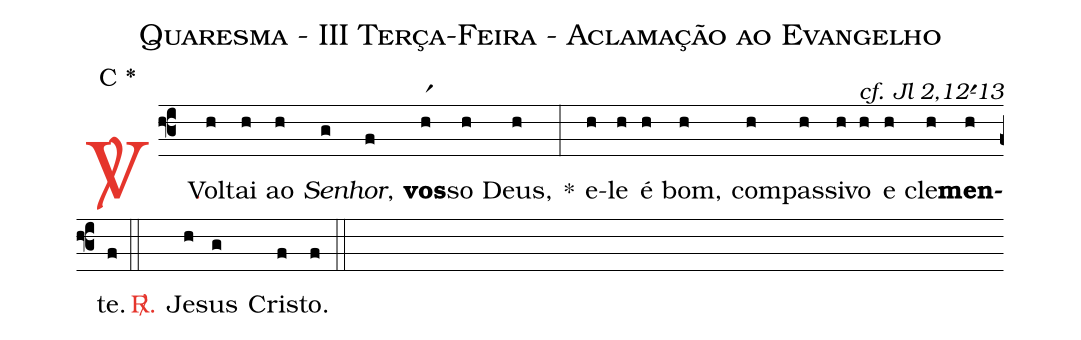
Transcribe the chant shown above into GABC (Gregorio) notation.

name: Quaresma - III Terça-Feira - Aclamação ao Evangelho;
mode: C *;
commentary: cf. Jl 2,12-13;
%%
(f3)

<c><sp>V/</sp>.</c>() Vol(h)tai(h) ao(h) <i>Se</i>(g)<i>nhor</i>,(f) <b>vos</b>(hr1)so(h) Deus,(h) *(:)
e(h)le(h) é(h) bom,(h) com(h)pas(h)si(h)vo(h) e(h) cle(h)<b>men</b>(hr1)te.(f)

(::)

<c><sp>R/</sp>.</c>() Je(h)sus(g) Cris(f)to.(f)

(::)
